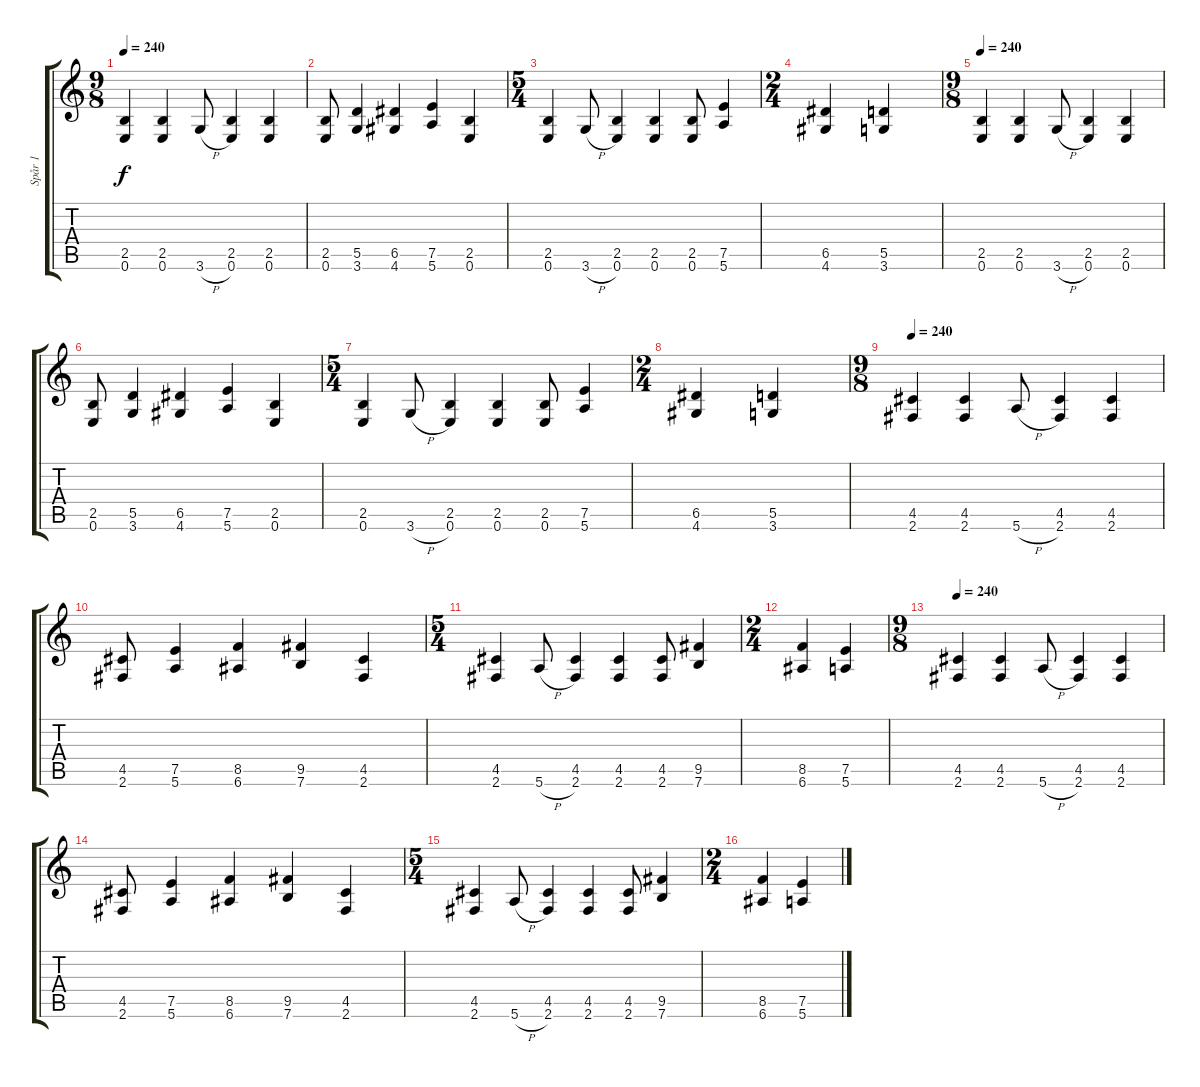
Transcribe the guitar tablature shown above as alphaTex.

\track ("Spår 1" "Spår 1") {instrument distortionguitar}
\staff {score tabs}
\tuning (E4 B3 G3 D3 A2 E2) {hide}
\ts (9 8)
\tempo 240
\clef g2
\ks c
(2.5 0.6).4{dy f} (2.5 0.6).4 3.6{h}.8 (2.5 0.6).4 (2.5 0.6).4 |
(2.5 0.6).8 (5.5 3.6).4 (6.5 4.6).4 (7.5 5.6).4 (2.5 0.6).4 |
\ts (5 4)
(2.5 0.6).4 3.6{h}.8 (2.5 0.6).4 (2.5 0.6).4 (2.5 0.6).8 (7.5 5.6).4 |
\ts (2 4)
(6.5 4.6).4 (5.5 3.6).4 |
\ts (9 8)
\tempo 240
(2.5 0.6).4 (2.5 0.6).4 3.6{h}.8 (2.5 0.6).4 (2.5 0.6).4 |
(2.5 0.6).8 (5.5 3.6).4 (6.5 4.6).4 (7.5 5.6).4 (2.5 0.6).4 |
\ts (5 4)
(2.5 0.6).4 3.6{h}.8 (2.5 0.6).4 (2.5 0.6).4 (2.5 0.6).8 (7.5 5.6).4 |
\ts (2 4)
(6.5 4.6).4 (5.5 3.6).4 |
\ts (9 8)
\tempo 240
(4.5 2.6).4 (4.5 2.6).4 5.6{h}.8 (4.5 2.6).4 (4.5 2.6).4 |
(4.5 2.6).8 (7.5 5.6).4 (8.5 6.6).4 (9.5 7.6).4 (4.5 2.6).4 |
\ts (5 4)
(4.5 2.6).4 5.6{h}.8 (4.5 2.6).4 (4.5 2.6).4 (4.5 2.6).8 (9.5 7.6).4 |
\ts (2 4)
(8.5 6.6).4 (7.5 5.6).4 |
\ts (9 8)
\tempo 240
(4.5 2.6).4 (4.5 2.6).4 5.6{h}.8 (4.5 2.6).4 (4.5 2.6).4 |
(4.5 2.6).8 (7.5 5.6).4 (8.5 6.6).4 (9.5 7.6).4 (4.5 2.6).4 |
\ts (5 4)
(4.5 2.6).4 5.6{h}.8 (4.5 2.6).4 (4.5 2.6).4 (4.5 2.6).8 (9.5 7.6).4 |
\ts (2 4)
(8.5 6.6).4 (7.5 5.6).4
